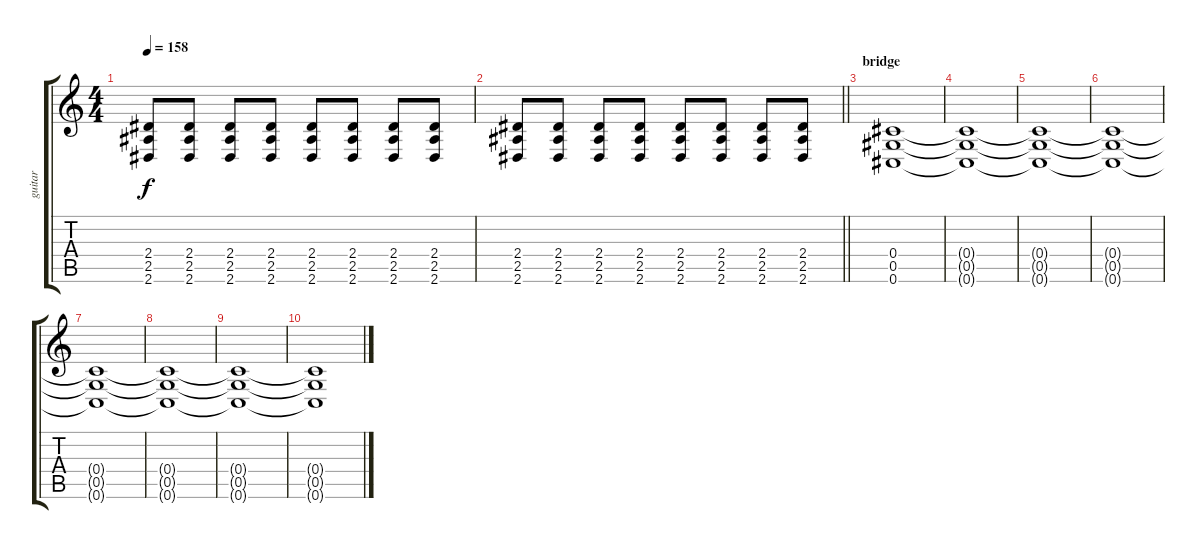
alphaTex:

\track ("guitar" "guitar") {instrument distortionguitar}
\staff {score tabs}
\tuning (Eb4 Bb3 Gb3 Db3 Ab2 Db2) {hide}
\ts (4 4)
\tempo 158
\clef g2
\ks c
(2.4 2.5 2.6).8{dy f} (2.4 2.5 2.6).8 (2.4 2.5 2.6).8 (2.4 2.5 2.6).8 (2.4 2.5 2.6).8 (2.4 2.5 2.6).8 (2.4 2.5 2.6).8 (2.4 2.5 2.6).8 |
\barLineRight lightlight
(2.4 2.5 2.6).8 (2.4 2.5 2.6).8 (2.4 2.5 2.6).8 (2.4 2.5 2.6).8 (2.4 2.5 2.6).8 (2.4 2.5 2.6).8 (2.4 2.5 2.6).8 (2.4 2.5 2.6).8 |
\section ("" "bridge")
(0.4 0.5 0.6).1 |
(0.4{t} 0.5{t} 0.6{t}).1 |
(0.4{t} 0.5{t} 0.6{t}).1 |
(0.4{t} 0.5{t} 0.6{t}).1 |
(0.4{t} 0.5{t} 0.6{t}).1 |
(0.4{t} 0.5{t} 0.6{t}).1 |
(0.4{t} 0.5{t} 0.6{t}).1 |
(0.4{t} 0.5{t} 0.6{t}).1
